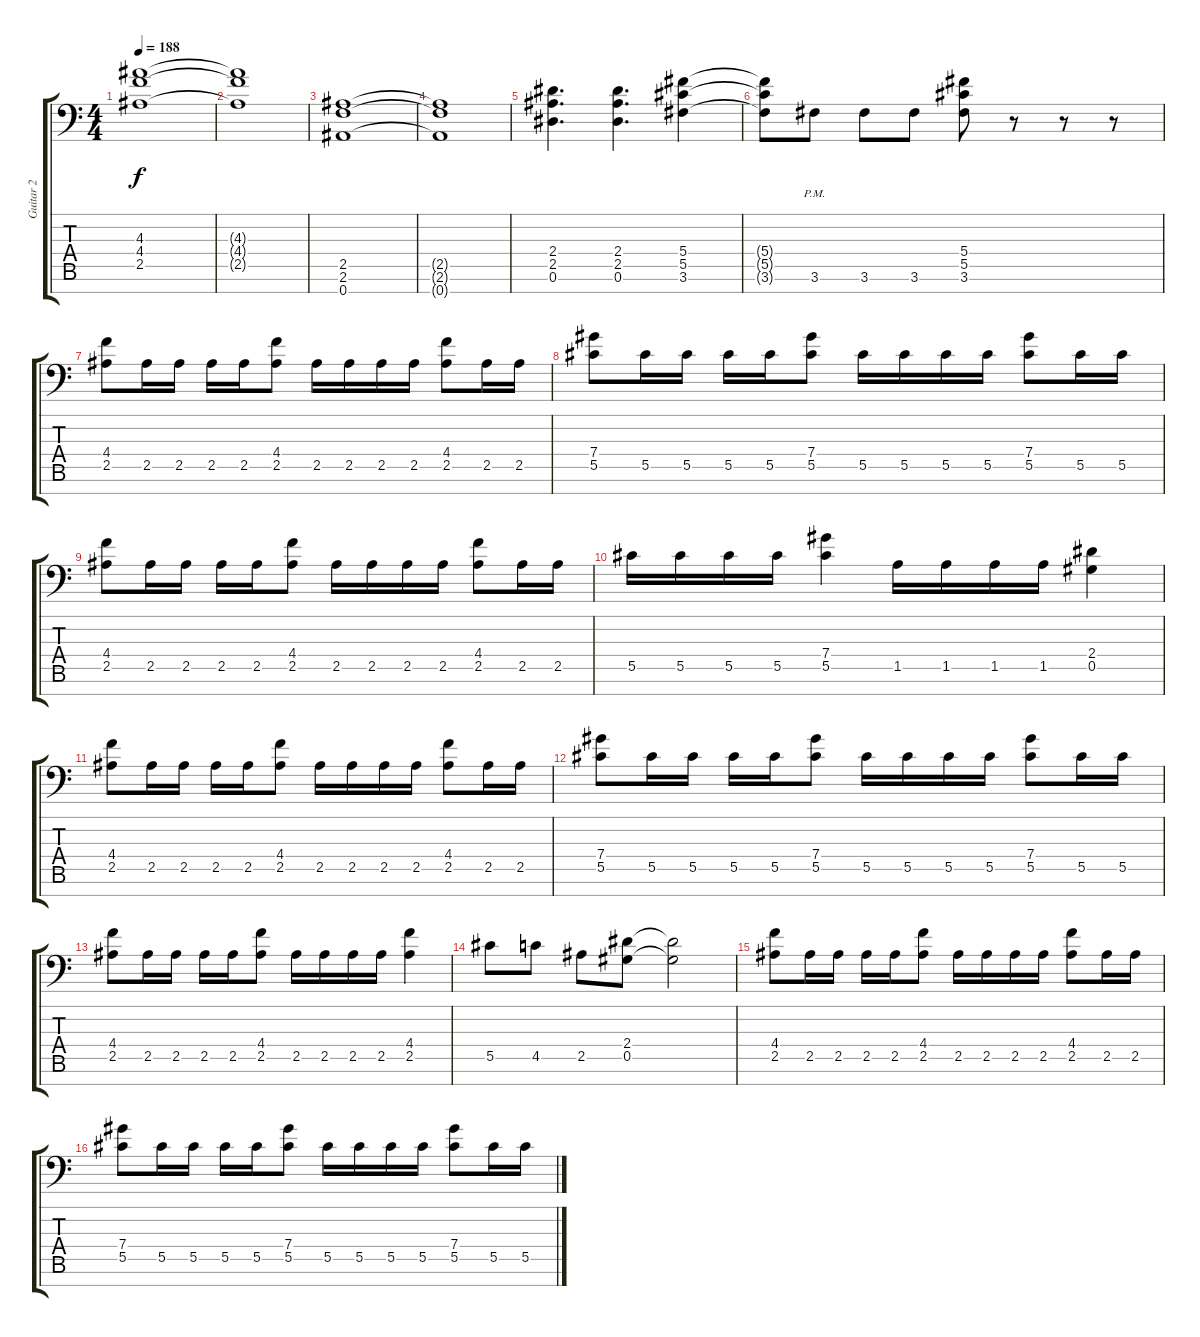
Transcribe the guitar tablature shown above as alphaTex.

\track ("Guitar 2" "Guitar 2") {instrument distortionguitar}
\staff {score tabs}
\tuning (Eb4 Bb3 Gb3 Db3 Ab2 Eb2 Bb1) {hide}
\ts (4 4)
\tempo 188
\clef f4
\ks c
(4.3{t} 4.4{t} 2.5{t}).1{dy f} |
(4.3{t} 4.4{t} 2.5{t}).1 |
(2.5 2.6 0.7).1{volume 13} |
(2.5{t} 2.6{t} 0.7{t}).1 |
(2.4 2.5 0.6).4{d} (2.4 2.5 0.6).4{d} (5.4 5.5 3.6).4 |
(5.4{t} 5.5{t} 3.6{t}).8 3.6{pm}.8 3.6.8 3.6.8 (5.4 5.5 3.6).8 r.8 r.8 r.8 |
(4.4 2.5).8 2.5.16 2.5.16 2.5.16 2.5.16 (4.4 2.5).8 2.5.16 2.5.16 2.5.16 2.5.16 (4.4 2.5).8 2.5.16 2.5.16 |
(7.4 5.5).8 5.5.16 5.5.16 5.5.16 5.5.16 (7.4 5.5).8 5.5.16 5.5.16 5.5.16 5.5.16 (7.4 5.5).8 5.5.16 5.5.16 |
(4.4 2.5).8 2.5.16 2.5.16 2.5.16 2.5.16 (4.4 2.5).8 2.5.16 2.5.16 2.5.16 2.5.16 (4.4 2.5).8 2.5.16 2.5.16 |
5.5.16 5.5.16 5.5.16 5.5.16 (7.4 5.5).4 1.5.16 1.5.16 1.5.16 1.5.16 (2.4 0.5).4 |
(4.4 2.5).8 2.5.16 2.5.16 2.5.16 2.5.16 (4.4 2.5).8 2.5.16 2.5.16 2.5.16 2.5.16 (4.4 2.5).8 2.5.16 2.5.16 |
(7.4 5.5).8 5.5.16 5.5.16 5.5.16 5.5.16 (7.4 5.5).8 5.5.16 5.5.16 5.5.16 5.5.16 (7.4 5.5).8 5.5.16 5.5.16 |
(4.4 2.5).8 2.5.16 2.5.16 2.5.16 2.5.16 (4.4 2.5).8 2.5.16 2.5.16 2.5.16 2.5.16 (4.4 2.5).4 |
5.5.8 4.5.8 2.5.8 (2.4 0.5).8 (2.4{t} 0.5{t}).2 |
(4.4 2.5).8 2.5.16 2.5.16 2.5.16 2.5.16 (4.4 2.5).8 2.5.16 2.5.16 2.5.16 2.5.16 (4.4 2.5).8 2.5.16 2.5.16 |
(7.4 5.5).8 5.5.16 5.5.16 5.5.16 5.5.16 (7.4 5.5).8 5.5.16 5.5.16 5.5.16 5.5.16 (7.4 5.5).8 5.5.16 5.5.16
